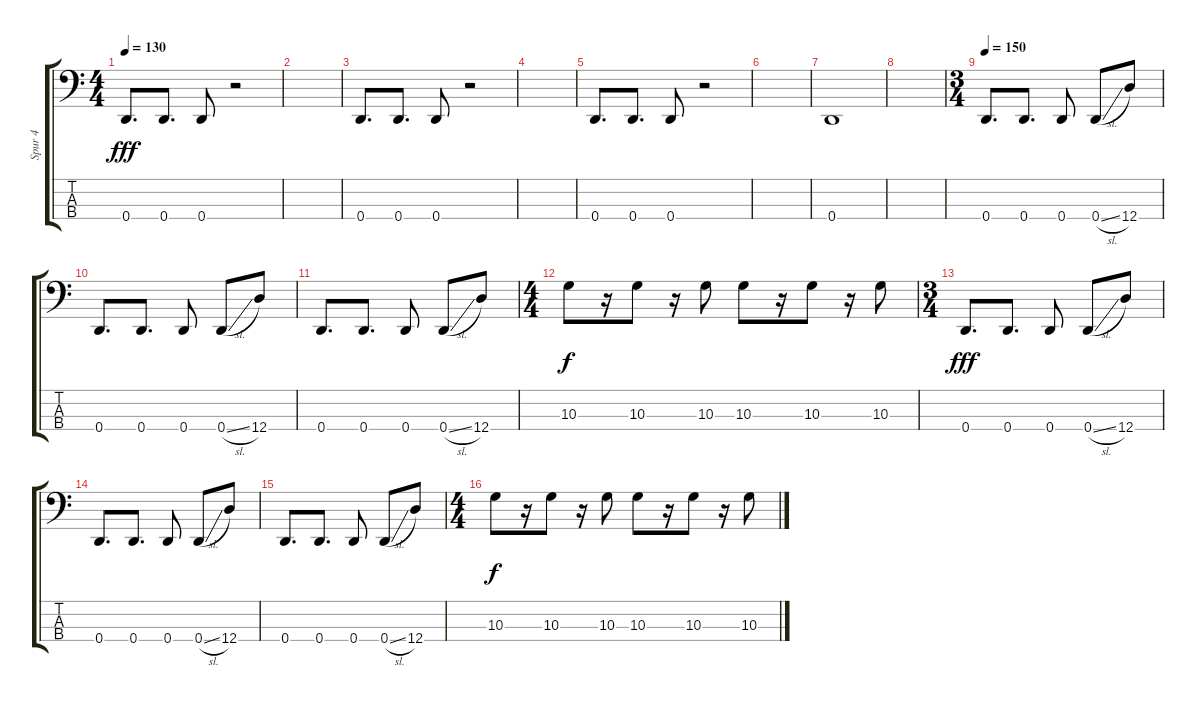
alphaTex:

\track ("Spur 4" "Spur 4") {instrument electricbassfinger}
\staff {score tabs}
\tuning (G2 D2 A1 D1) {hide}
\ts (4 4)
\tempo 130
\clef f4
\ks c
0.4.8{d dy fff} 0.4.8{d} 0.4.8 r.2 |
|
0.4.8{d} 0.4.8{d} 0.4.8 r.2 |
|
0.4.8{d} 0.4.8{d} 0.4.8 r.2 |
|
0.4.1 |
|
\ts (3 4)
\tempo 150
0.4.8{d} 0.4.8{d} 0.4.8 0.4{sl}.8 12.4.8 |
0.4.8{d} 0.4.8{d} 0.4.8 0.4{sl}.8 12.4.8 |
0.4.8{d} 0.4.8{d} 0.4.8 0.4{sl}.8 12.4.8 |
\ts (4 4)
10.3.8{dy f} r.16 10.3.8 r.16 10.3.8 10.3.8 r.16 10.3.8 r.16 10.3.8 |
\ts (3 4)
0.4.8{d dy fff} 0.4.8{d} 0.4.8 0.4{sl}.8 12.4.8 |
0.4.8{d} 0.4.8{d} 0.4.8 0.4{sl}.8 12.4.8 |
0.4.8{d} 0.4.8{d} 0.4.8 0.4{sl}.8 12.4.8 |
\ts (4 4)
10.3.8{dy f} r.16 10.3.8 r.16 10.3.8 10.3.8 r.16 10.3.8 r.16 10.3.8
